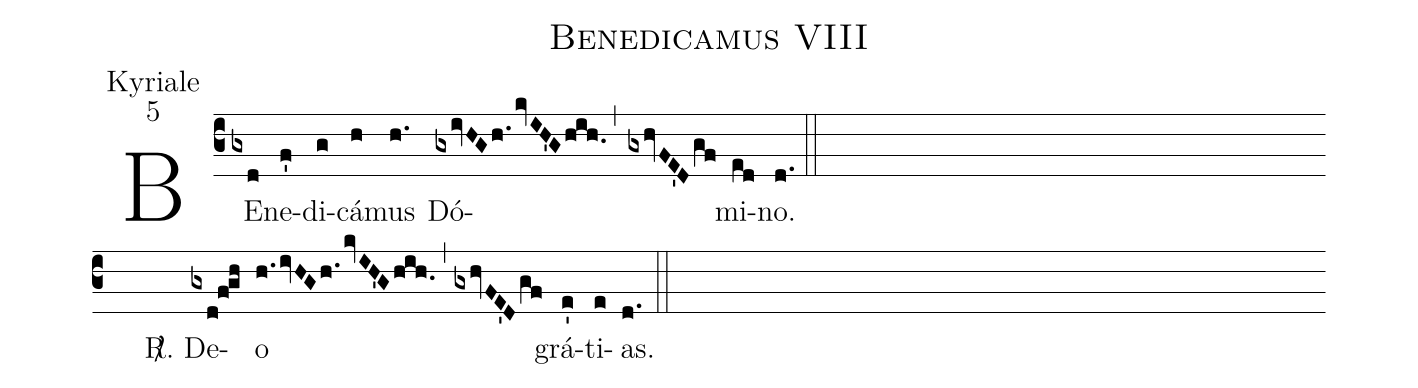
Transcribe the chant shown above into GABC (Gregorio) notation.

name:Benedicamus VIII;
office-part:Kyriale;
mode:5;
%%
(c3) BE(gxd)ne(f')di(g)cá(h)mus(h.) Dó(gxivHGh.kvIH'Ghih.,gxhvFE'Dgf)mi(ed)no.(d.) (::) (Z-)
~~~~~<sp>R/</sp>. De(gxd!f!gh)o(h.ivHGh.kvIH'Ghih.) (,) (gxhvFE'Dgf) grá(e')ti(e)as.(d.) (::)
